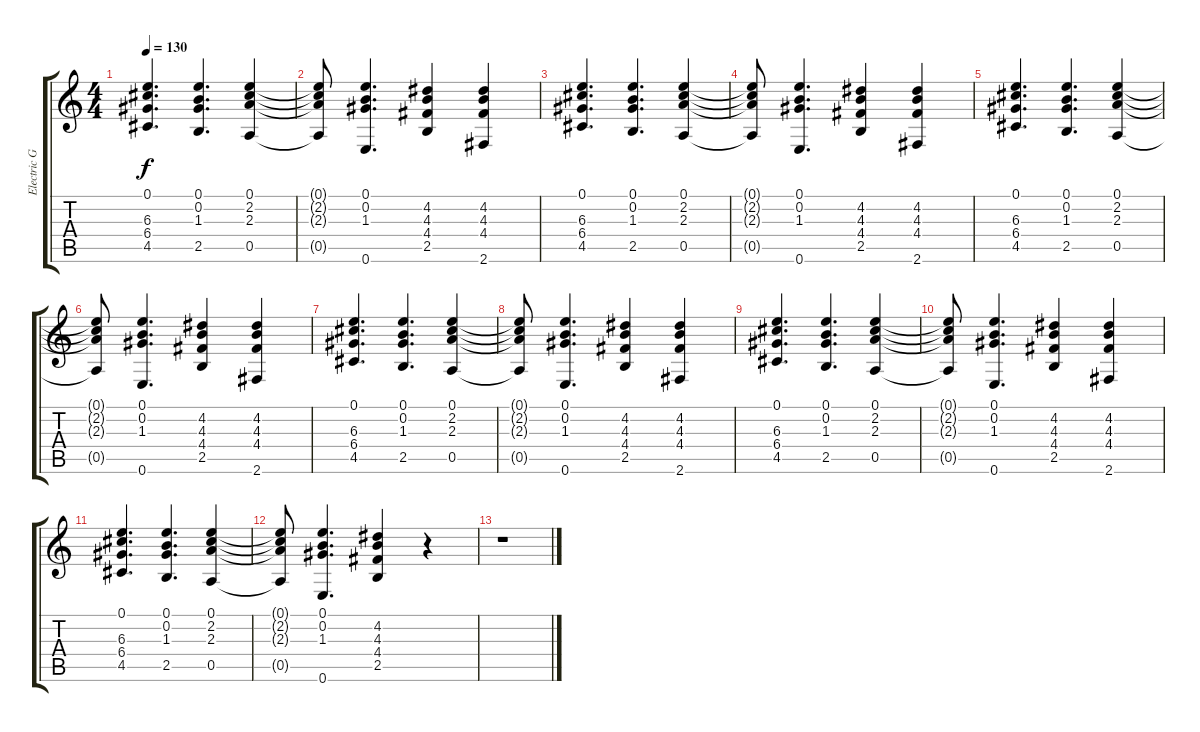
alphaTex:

\track ("Electric Guitar" "Electric G") {instrument electricguitarclean}
\staff {score tabs}
\tuning (E4 B3 G3 D3 A2 E2) {hide}
\ts (4 4)
\tempo 130
\clef g2
\ks c
(0.1 6.3 6.4 4.5).4{d dy f} (0.1 0.2 1.3 2.5).4{d} (0.1 2.2 2.3 0.5).4 |
(0.1{t} 2.2{t} 2.3{t} 0.5{t}).8 (0.1 0.2 1.3 0.6).4{d} (4.2 4.3 4.4 2.5).4 (4.2 4.3 4.4 2.6).4 |
(0.1 6.3 6.4 4.5).4{d} (0.1 0.2 1.3 2.5).4{d} (0.1 2.2 2.3 0.5).4 |
(0.1{t} 2.2{t} 2.3{t} 0.5{t}).8 (0.1 0.2 1.3 0.6).4{d} (4.2 4.3 4.4 2.5).4 (4.2 4.3 4.4 2.6).4 |
(0.1 6.3 6.4 4.5).4{d} (0.1 0.2 1.3 2.5).4{d} (0.1 2.2 2.3 0.5).4 |
(0.1{t} 2.2{t} 2.3{t} 0.5{t}).8 (0.1 0.2 1.3 0.6).4{d} (4.2 4.3 4.4 2.5).4 (4.2 4.3 4.4 2.6).4 |
(0.1 6.3 6.4 4.5).4{d} (0.1 0.2 1.3 2.5).4{d} (0.1 2.2 2.3 0.5).4 |
(0.1{t} 2.2{t} 2.3{t} 0.5{t}).8 (0.1 0.2 1.3 0.6).4{d} (4.2 4.3 4.4 2.5).4 (4.2 4.3 4.4 2.6).4 |
(0.1 6.3 6.4 4.5).4{d} (0.1 0.2 1.3 2.5).4{d} (0.1 2.2 2.3 0.5).4 |
(0.1{t} 2.2{t} 2.3{t} 0.5{t}).8 (0.1 0.2 1.3 0.6).4{d} (4.2 4.3 4.4 2.5).4 (4.2 4.3 4.4 2.6).4 |
(0.1 6.3 6.4 4.5).4{d} (0.1 0.2 1.3 2.5).4{d} (0.1 2.2 2.3 0.5).4 |
(0.1{t} 2.2{t} 2.3{t} 0.5{t}).8 (0.1 0.2 1.3 0.6).4{d} (4.2 4.3 4.4 2.5).4 r.4 |
r.1
